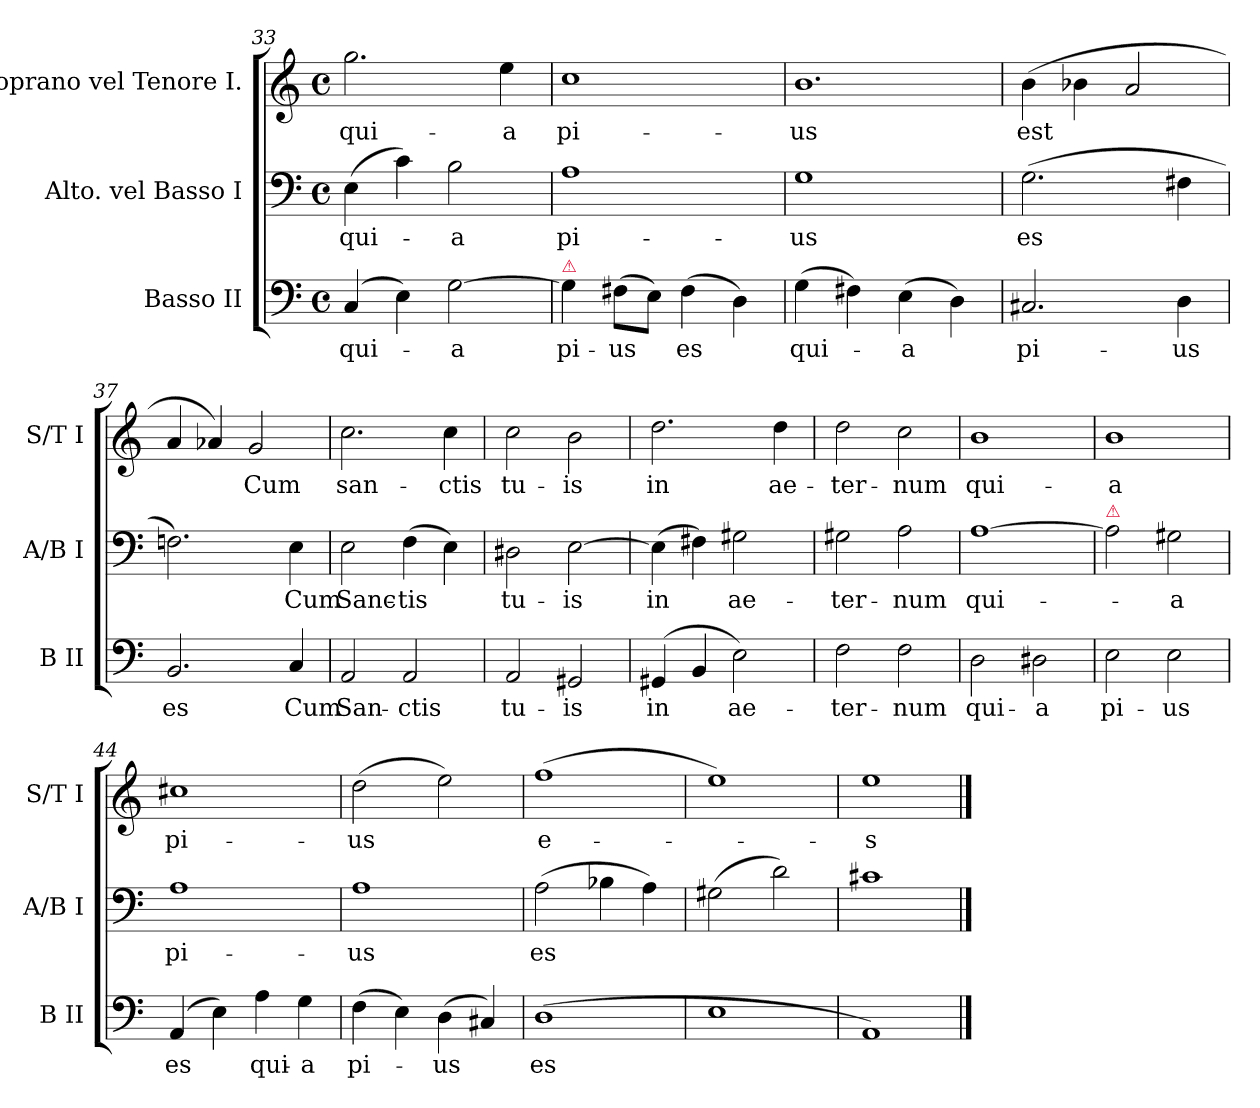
**kern	**text	**kern	**text	**kern	**text
*part3	*part3	*part2	*part2	*part1	*part1
*staff3	*staff3	*staff2	*staff2	*staff1	*staff1
*I"Basso II	*	*I"Alto. vel Basso I	*	*I"Soprano vel Tenore I.	*
*I'B II	*	*I'A/B I	*	*I'S/T I	*
*clefF4	*	*clefF4	*	*clefG2	*
*	*	*ITrd7c12	*	*ITrd7c12	*
*k[]	*	*k[]	*	*k[]	*
*M4/4	*	*M4/4	*	*M4/4	*
*met(c)	*	*met(c)	*	*met(c)	*
=33	=33	=33	=33	=33	=33
(4C/	qui-	(4EE\	qui-	2.g\	qui-
4E\)	.	4C\)	.	.	.
[2G\	-a	2BB\	-a	.	.
.	.	.	.	4e\	-a
=34	=34	=34	=34	=34	=34
!LO:TX:a:color=crimson:t=⚠	!	!	!	!	!
4G\]	pi-	1AA	pi-	1c	pi-
(8F#X\L	-us	.	.	.	.
8E\J)	.	.	.	.	.
(4F#\	es	.	.	.	.
4D\)	.	.	.	.	.
=35	=35	=35	=35	=35	=35
!	!	!	!	!LO:N:vis=1.	!
(4G\	qui-	1GG	-us	1B	-us
4F#X\)	.	.	.	.	.
(4E\	-a	.	.	.	.
4D\)	.	.	.	.	.
=36	=36	=36	=36	=36	=36
2.C#X/	pi-	(2.GG\	es	(4B\	est
.	.	.	.	4B-X\	.
.	.	.	.	2A/	.
4D\	-us	4FF#X\	.	.	.
=37	=37	=37	=37	=37	=37
2.BB/	es	2.FFn\)	.	4A/	.
.	.	.	.	4A-X/)	.
.	.	.	.	2G/	Cum
4C/	Cum	4EE\	Cum	.	.
=38	=38	=38	=38	=38	=38
2AA/	San-	2EE\	Sanc-	2.c\	san-
2AA/	-ctis	(4FF\	-tis	.	.
.	.	4EE\)	.	4c\	-ctis
=39	=39	=39	=39	=39	=39
2AA/	tu-	2DD#X\	tu-	2c\	tu-
2GG#X/	-is	[2EE\	-is	2B\	-is
=40	=40	=40	=40	=40	=40
(<4GG#X/	in	(4EE\]	in	2.d\	in
4BB/	.	4FF#X\)	.	.	.
2E\)	ae-	2GG#X\	ae-	.	.
.	.	.	.	4d\	ae-
=41	=41	=41	=41	=41	=41
2F\	-ter-	2GG#X\	-ter-	2d\	-ter-
2F\	-num	2AA\	-num	2c\	-num
=42	=42	=42	=42	=42	=42
2D\	qui-	[1AA	qui-	1B	qui-
2D#X\	-a	.	.	.	.
=43	=43	=43	=43	=43	=43
!	!	!LO:TX:a:color=crimson:t=⚠	!	!	!
2E\	pi-	2AA\]	.	1B	-a
2E\	-us	2GG#X\	-a	.	.
=44	=44	=44	=44	=44	=44
(4AA/	es	1AA	pi-	1c#X	pi-
4E\)	.	.	.	.	.
4A\	qui-	.	.	.	.
4G\	-a	.	.	.	.
=45	=45	=45	=45	=45	=45
(4F\	pi-	1AA	-us	(2d\	-us
4E\)	.	.	.	.	.
(4D\	-us	.	.	2e\)	.
4C#X/)	.	.	.	.	.
=46	=46	=46	=46	=46	=46
(1D	es	(2AA\	es	(1f	e-
.	.	4BB-X\	.	.	.
.	.	4AA\)	.	.	.
=47	=47	=47	=47	=47	=47
1E	.	(2GG#X\	.	1e)	.
.	.	2D\)	.	.	.
=48	=48	=48	=48	=48	=48
1AA)	.	1C#X	.	1e	-s
==	==	==	==	==	==
*-	*-	*-	*-	*-	*-
